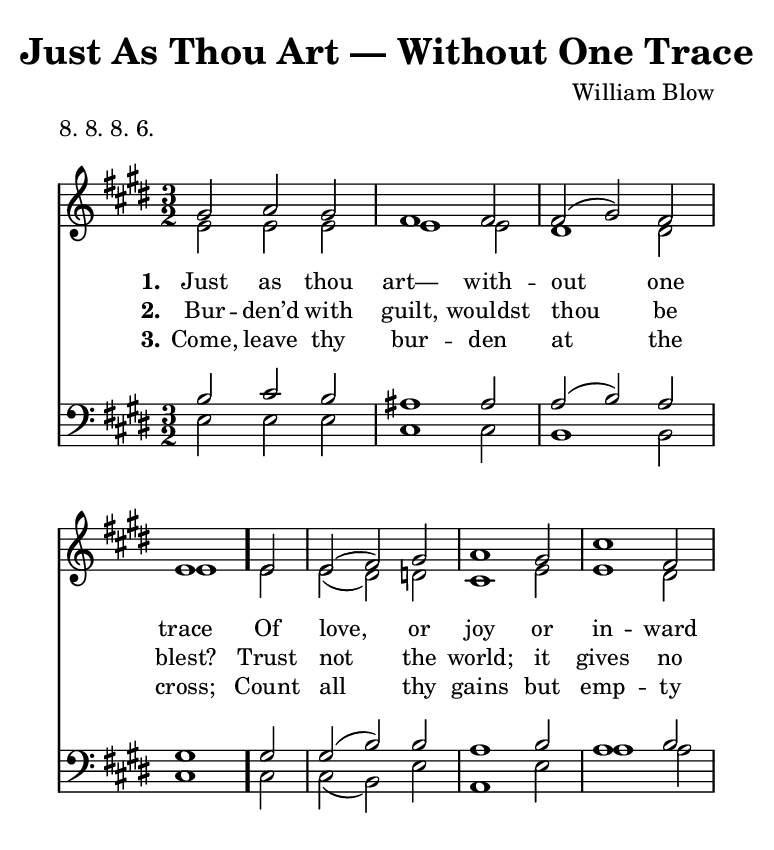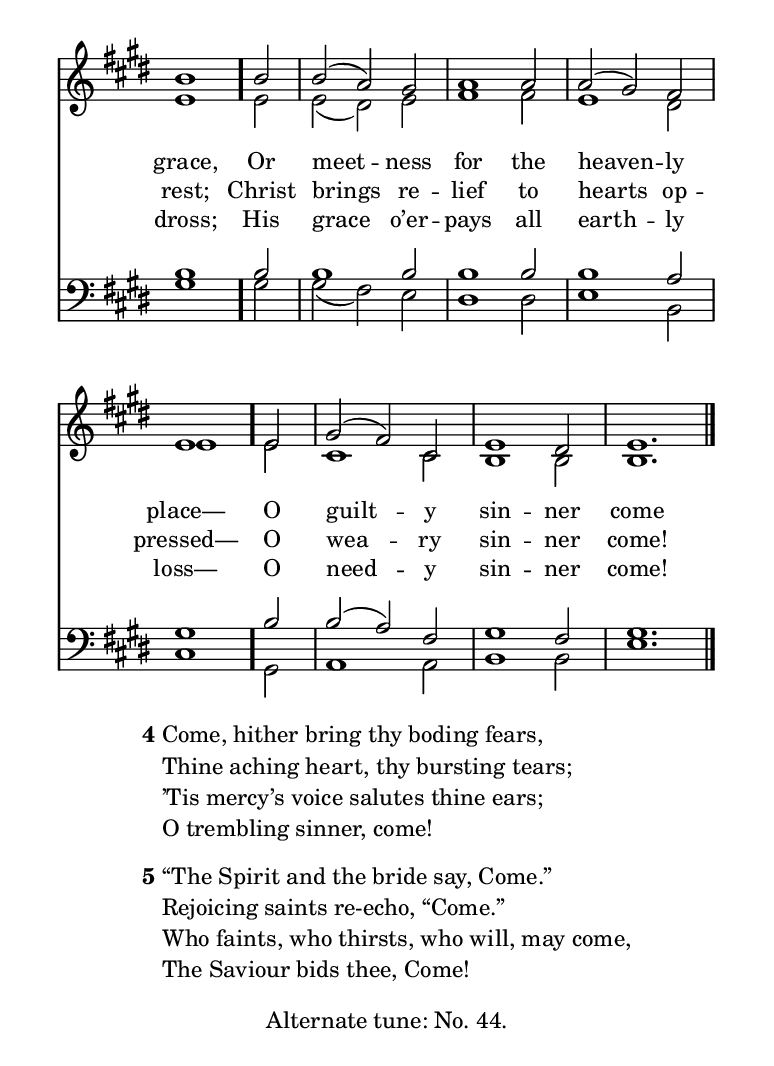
\include "common/global.ily"
\paper {
  \include "common/paper.ily"
  ragged-bottom = ##t
  ragged-last-bottom = ##t
  systems-per-page = ##f
  %page-count = ##f
}

\header{
  hymnnumber = "85"
  title = "Just As Thou Art — Without One Trace"
  tunename = "St. Agnes — Blow"
  meter = "8. 8. 8. 6."
  %poet = ""
  composer = "William Blow"
  %copyright = ""
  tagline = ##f
}

% for fermata in MIDI
ta = { \tempo 2=90 }
tb = { \tempo 2=45 }

patternAA = { c2 c2 c2 | c1 c2 | c2( c2) c2 | c1 }
patternAB = { c2 c2 c2 | c1 c2 | c1      c2 | c1 }

patternBA = { c2 | c2( c2) c2 | c1 c2 | c1      c2 | c1 }
patternBB = { c2 | c2( c2) c2 | c1 c2 | c2( c2) c2 | c1 }
patternBC = { c2 | c1      c2 | c1 c2 | c1      c2 | c1 }

patternCA = { c2 | c2( c2) c2 | c1 c2 | c1. }
patternCB = { c2 | c1      c2 | c1 c2 | c1. }

global = {
  \include "common/overrides.ily"
  \override Staff.TimeSignature.style = #'()
  \time 3/2
  \override Score.MetronomeMark.transparent = ##t % hide all fermata changes too
  \ta
  \key e \major
  %\partial 4
  \autoBeamOff
}

notesSoprano = {
\global
\relative c'' {

  \changePitch \patternAA { gis a gis | fis fis | fis gis fis | e }
  \changePitch \patternBA { e | e fis gis | a gis | cis fis, | b }
  \changePitch \patternBB { b | b a gis | a a | a gis fis | e }
  \changePitch \patternCA { e | gis fis cis | e dis | e }

  \bar "|."

}
}

notesAlto = {
\global
\relative e' {

  \changePitch \patternAB { e e e | e e | dis dis | e }
  \changePitch \patternBA { e | e dis d | cis e | e dis | e }
  \changePitch \patternBA { e | e dis e | fis fis | e dis | e }
  \changePitch \patternCB { e | cis cis | b b | b }

}
}

notesTenor = {
\global
\relative a {

  \changePitch \patternAA { b cis b | ais ais | a b a | gis }
  \changePitch \patternBA { gis | gis b b | a b | a b | b }
  \changePitch \patternBC { b | b b | b b | b a | gis }
  \changePitch \patternCA { b | b a fis | gis fis | gis }

}
}

notesBass = {
\global
\relative f {

  \changePitch \patternAB { e e e | cis cis | b b | cis }
  \changePitch \patternBA { cis | cis b e | a, e' | a a | gis }
  \changePitch \patternBA { gis | gis fis e | dis dis | e b | cis }
  \changePitch \patternCB { gis | a a | b b | e }

}
}

wordsA = \lyricmode {
\set stanza = "1."

Just as thou art— with -- out one trace \bar "."
Of love, or joy or in -- ward grace, \bar "."
Or meet -- ness for the heaven -- ly place— \bar "."
O guilt -- y sin -- ner come ! \bar "."

}

wordsB = \lyricmode {
\set stanza = "2."

Bur -- den’d with guilt, wouldst thou be blest?
Trust not the world; it gives no rest;
Christ brings re -- lief to hearts op -- pressed—
O wea -- ry sin -- ner come!

}

wordsC = \lyricmode {
\set stanza = "3."

Come, leave thy bur -- den at the cross;
Count all thy gains but emp -- ty dross;
His grace o’er -- pays all earth -- ly loss—
O need -- y sin -- ner come!

}

wordsD = \markuplist {

\line { Come, hither bring thy boding fears, }
\line { Thine aching heart, thy bursting tears; }
\line { ’Tis mercy’s voice salutes thine ears; }
\line { O trembling sinner, come! }

}

wordsE = \markuplist {

\line { “The Spirit and the bride say, Come.” }
\line { Rejoicing saints re-echo, “Come.” }
\line { Who faints, who thirsts, who will, may come, }
\line { The Saviour bids thee, Come! }

}

\score {
  \context ChoirStaff <<
    \context Staff = upper <<
      \set ChoirStaff.systemStartDelimiter = #'SystemStartBar
      \context Voice  = sopranos { \voiceOne << \notesSoprano >> }
      \context Voice  = altos { \voiceTwo << \notesAlto >> }
      \context Lyrics = one   \lyricsto sopranos \wordsA
      \context Lyrics = two   \lyricsto sopranos \wordsB
      \context Lyrics = three \lyricsto sopranos \wordsC
    >>
    \context Staff = men <<
      \clef bass
      \context Voice  = tenors { \voiceOne << \notesTenor >> }
      \context Voice  = basses { \voiceTwo << \notesBass >> }
    >>
  >>
  \layout {
    \include "common/layout.ily"
  }
  \midi{
    \include "common/midi.ily"
  }
}

\noPageBreak

\markup { \fill-line { \column {
  \raise #3
  \line{ \bold 4 \column { \wordsD } } \combine \null \vspace #0.4
  \line{ \bold 5 \column { \wordsE } } %\combine \null \vspace #0.4
} } }

\noPageBreak

\markup { \vspace #2 \fill-line { \raise #2 \line { Alternate tune: No. 44. } } }

\version "2.18.0"  % necessary for upgrading to future LilyPond versions.

% vi:set et ts=2 sw=2 ai nocindent syntax=lilypond:
